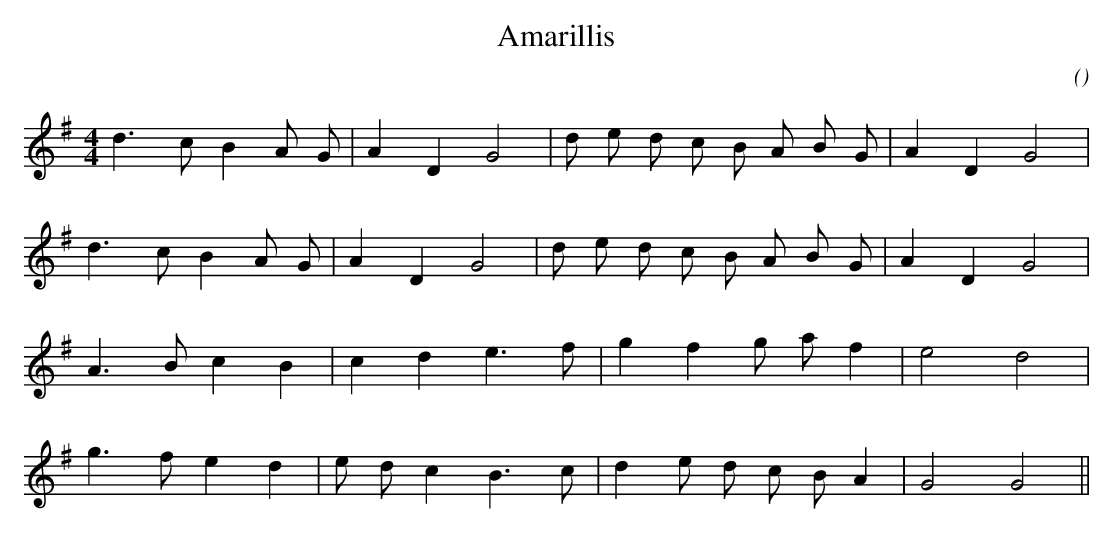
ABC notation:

X:1
T: Amarillis
C:
O:
M:4/4
K:G
K:G
M:4/4
L:1/16
d6 c2 B4 A2 G2 |A4 D4 G8 |d2 e2 d2 c2 B2 A2 B2 G2 |A4 D4 G8 |
d6 c2 B4 A2 G2 |A4 D4 G8 |d2 e2 d2 c2 B2 A2 B2 G2 |A4 D4 G8 |
A6 B2 c4 B4 |c4 d4 e6 f2 |g4 f4 g2 a2 f4 |e8 d8 |
g6 f2 e4 d4 |e2 d2 c4 B6 c2 |d4 e2 d2 c2 B2 A4 |G8 G8 ||
